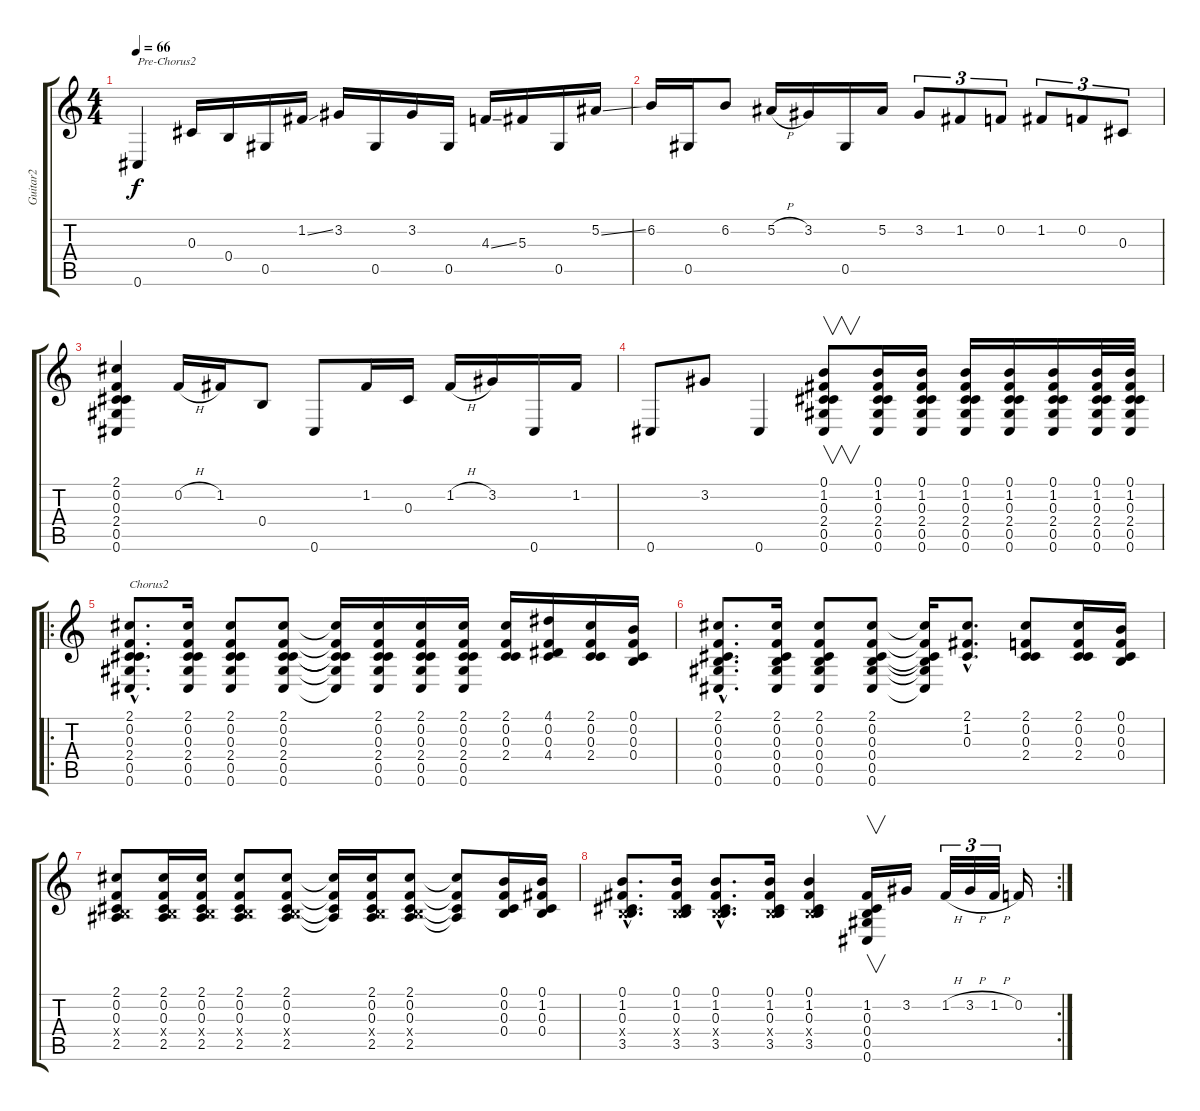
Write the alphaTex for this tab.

\track ("Guitar2" "Guitar2") {instrument acousticguitarsteel}
\staff {score tabs}
\tuning (B3 F3 Db3 B2 Ab2 Db2) {hide}
\ts (4 4)
\tempo 66
\clef g2
\ks c
0.6.4{txt "Pre-Chorus2" dy f} 0.3.16 0.4.16 0.5.16 1.2{ss}.16 3.2.16 0.5.16 3.2.16 0.5.16 4.3{ss}.16 5.3.16 0.5.16 5.2{ss}.16 |
6.2.16 0.5.16 6.2.8 5.2{h}.16 3.2.16 0.5.16 5.2.16 3.2.8{tu (3 2)} 1.2.8{tu (3 2)} 0.2.8{tu (3 2)} 1.2.8{tu (3 2)} 0.2.8{tu (3 2)} 0.3.8{tu (3 2)} |
(2.1 0.2 0.3 2.4 0.5 0.6).4 0.2{h}.16 1.2.16 0.4.8 0.6.8 1.2.16 0.3.16 1.2{h}.16 3.2.16 0.6.16 1.2.16 |
0.6.8 3.2.8 0.6.4 (0.1 1.2 0.3 2.4 0.5 0.6).8{v} (0.1 1.2 0.3 2.4 0.5 0.6).16 (0.1 1.2 0.3 2.4 0.5 0.6).16 (0.1 1.2 0.3 2.4 0.5 0.6).16 (0.1 1.2 0.3 2.4 0.5 0.6).16 (0.1 1.2 0.3 2.4 0.5 0.6).16 (0.1 1.2 0.3 2.4 0.5 0.6).32 (0.1 1.2 0.3 2.4 0.5 0.6).32 |
\ro
(2.1{hac} 0.2{hac} 0.3{hac} 2.4{hac} 0.5{hac} 0.6{hac}).8{d txt "Chorus2"} (2.1 0.2 0.3 2.4 0.5 0.6).16 (2.1 0.2 0.3 2.4 0.5 0.6).8 (2.1 0.2 0.3 2.4 0.5 0.6).8 (2.1{t} 0.2{t} 0.3{t} 2.4{t} 0.5{t} 0.6{t}).16 (2.1 0.2 0.3 2.4 0.5 0.6).16 (2.1 0.2 0.3 2.4 0.5 0.6).16 (2.1 0.2 0.3 2.4 0.5 0.6).16 (2.1 0.2 0.3 2.4).16 (4.1 0.2 0.3 4.4).16 (2.1 0.2 0.3 2.4).16 (0.1 0.2 0.3 0.4).16 |
(2.1{hac} 0.2{hac} 0.3{hac} 0.4{hac} 0.5{hac} 0.6{hac}).8{d} (2.1 0.2 0.3 0.4 0.5 0.6).16 (2.1 0.2 0.3 0.4 0.5 0.6).8 (2.1 0.2 0.3 0.4 0.5 0.6).8 (2.1{t} 0.2{t} 0.3{t} 0.4{t} 0.5{t} 0.6{t}).16 (2.1{hac} 1.2{hac} 0.3{hac}).8{d} (2.1 0.2 0.3 2.4).8 (2.1 0.2 0.3 2.4).16 (0.1 0.2 0.3 0.4).16 |
(2.1 0.2 0.3 0.4{x} 2.5).8 (2.1 0.2 0.3 0.4{x} 2.5).16 (2.1 0.2 0.3 0.4{x} 2.5).16 (2.1 0.2 0.3 0.4{x} 2.5).8 (2.1 0.2 0.3 0.4{x} 2.5).8 (2.1{t} 0.2{t} 0.3{t} 2.5{t}).16 (2.1 0.2 0.3 0.4{x} 2.5).16 (2.1 0.2 0.3 0.4{x} 2.5).8 (2.1{t} 0.2{t} 0.3{t} 2.5{t}).8 (0.1 0.2 0.3 0.4).16 (0.1 1.2 0.3 0.4).16 |
\rc 2
(0.1{hac} 1.2{hac} 0.3{hac} 0.4{hac x} 3.5{hac}).8{d} (0.1 1.2 0.3 0.4{x} 3.5).16 (0.1{hac} 1.2{hac} 0.3{hac} 0.4{hac x} 3.5{hac}).8{d} (0.1 1.2 0.3 0.4{x} 3.5).16 (0.1 1.2 0.3 0.4{x} 3.5).4 (1.2 0.3 0.4 0.5 0.6).16{v} 3.2.16 1.2{h}.32{tu (3 2)} 3.2{h}.32{tu (3 2)} 1.2{h}.32{tu (3 2)} 0.2.16
